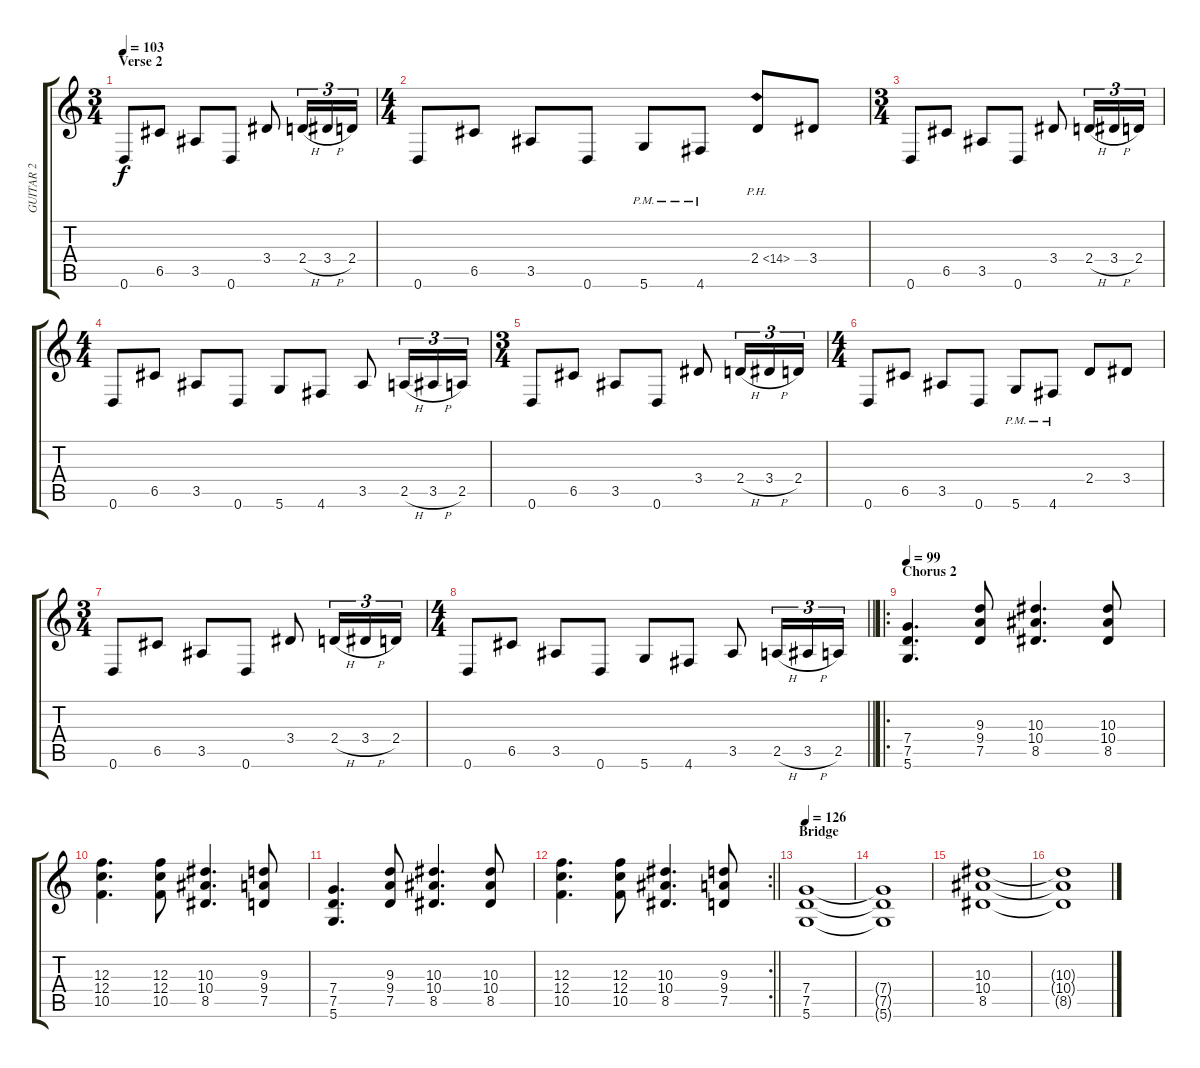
\track ("GUITAR 2" "GUITAR 2") {instrument overdrivenguitar}
\staff {score tabs}
\tuning (D4 A3 F3 C3 G2 D2) {hide}
\ts (3 4)
\section ("" "Verse 2")
\tempo 103
\clef g2
\ks c
0.6.8{dy f} 6.5.8 3.5.8 0.6.8 3.4.8 2.4{h}.16{tu (3 2)} 3.4{h}.16{tu (3 2)} 2.4.16{tu (3 2)} |
\ts (4 4)
0.6.8 6.5.8 3.5.8 0.6.8 5.6{pm}.8 4.6{pm}.8 2.4{ph 12}.8 3.4.8 |
\ts (3 4)
0.6.8 6.5.8 3.5.8 0.6.8 3.4.8 2.4{h}.16{tu (3 2)} 3.4{h}.16{tu (3 2)} 2.4.16{tu (3 2)} |
\ts (4 4)
0.6.8 6.5.8 3.5.8 0.6.8 5.6.8 4.6.8 3.5.8 2.5{h}.16{tu (3 2)} 3.5{h}.16{tu (3 2)} 2.5.16{tu (3 2)} |
\ts (3 4)
0.6.8 6.5.8 3.5.8 0.6.8 3.4.8 2.4{h}.16{tu (3 2)} 3.4{h}.16{tu (3 2)} 2.4.16{tu (3 2)} |
\ts (4 4)
0.6.8 6.5.8 3.5.8 0.6.8 5.6{pm}.8 4.6{pm}.8 2.4.8 3.4.8 |
\ts (3 4)
0.6.8 6.5.8 3.5.8 0.6.8 3.4.8 2.4{h}.16{tu (3 2)} 3.4{h}.16{tu (3 2)} 2.4.16{tu (3 2)} |
\ts (4 4)
\barLineRight lightlight
0.6.8 6.5.8 3.5.8 0.6.8 5.6.8 4.6.8 3.5.8 2.5{h}.16{tu (3 2)} 3.5{h}.16{tu (3 2)} 2.5.16{tu (3 2)} |
\ro
\section ("" "Chorus 2")
\tempo 99
(7.4 7.5 5.6).4{d} (9.3 9.4 7.5).8 (10.3 10.4 8.5).4{d} (10.3 10.4 8.5).8 |
(12.3 12.4 10.5).4{d} (12.3 12.4 10.5).8 (10.3 10.4 8.5).4{d} (9.3 9.4 7.5).8 |
(7.4 7.5 5.6).4{d} (9.3 9.4 7.5).8 (10.3 10.4 8.5).4{d} (10.3 10.4 8.5).8 |
\rc 2
\barLineRight lightlight
(12.3 12.4 10.5).4{d} (12.3 12.4 10.5).8 (10.3 10.4 8.5).4{d} (9.3 9.4 7.5).8 |
\section ("" "Bridge")
\tempo 126
(7.4 7.5 5.6).1 |
(7.4{t} 7.5{t} 5.6{t}).1 |
(10.3 10.4 8.5).1 |
(10.3{t} 10.4{t} 8.5{t}).1
